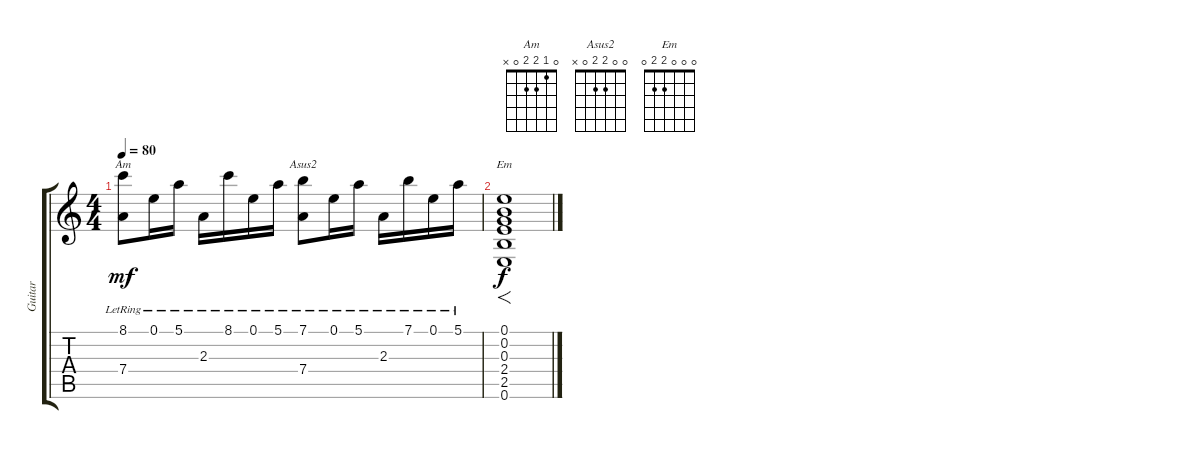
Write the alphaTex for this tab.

\track ("Guitar" "Guitar") {instrument acousticguitarsteel}
\staff {score tabs}
\tuning (E4 B3 G3 D3 A2 E2) {hide}
\chord ("Am" 0 1 2 2 0 x)
\chord ("Asus2" 0 0 2 2 0 x)
\chord ("Em" 0 0 0 2 2 0)
\ts (4 4)
\tempo 80
\clef g2
\ks c
(8.1{lr} 7.4{lr}).8{ch "Am" dy mf} 0.1{lr}.16 5.1{lr}.16 2.3{lr}.16 8.1{lr}.16 0.1{lr}.16 5.1{lr}.16 (7.1{lr} 7.4{lr}).8{ch "Asus2"} 0.1{lr}.16 5.1{lr}.16 2.3{lr}.16 7.1{lr}.16 0.1{lr}.16 5.1{lr}.16 |
(0.1 0.2 0.3 2.4 2.5 0.6).1{f ch "Em" dy f}
